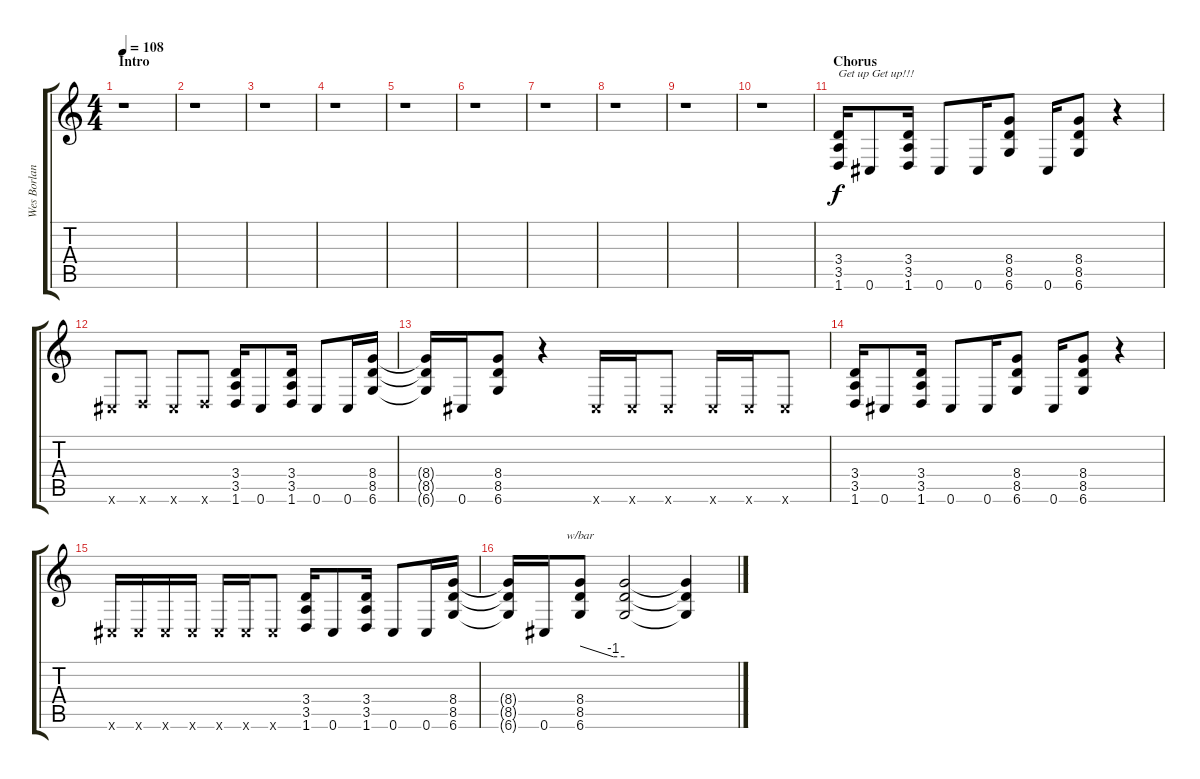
\track ("Wes Borland - Distortion Guitar" "Wes Borlan") {instrument distortionguitar}
\staff {score tabs}
\tuning (Db4 Ab3 E3 B2 Gb2 Db2) {hide}
\ts (4 4)
\section ("" "Intro")
\tempo 108
\clef g2
\ks c
r.1{dy f instrument distortionguitar} |
r.1 |
r.1 |
r.1 |
r.1 |
r.1 |
r.1 |
r.1 |
r.1 |
r.1 |
\section ("" "Chorus")
(3.4 3.5 1.6).16{txt "Get up Get up!!!"} 0.6.8 (3.4 3.5 1.6).16 0.6.8 0.6.16 (8.4 8.5 6.6).8 0.6.16 (8.4 8.5 6.6).8 r.4 |
0.6{x}.8 1.6{x}.8 0.6{x}.8 1.6{x}.8 (3.4 3.5 1.6).16 0.6.8 (3.4 3.5 1.6).16 0.6.8 0.6.16 (8.4 8.5 6.6).16 |
(8.4{t} 8.5{t} 6.6{t}).16 0.6.16 (8.4 8.5 6.6).8 r.4 0.6{x}.16 0.6{x}.16 0.6{x}.8 0.6{x}.16 0.6{x}.16 0.6{x}.8 |
(3.4 3.5 1.6).16 0.6.8 (3.4 3.5 1.6).16 0.6.8 0.6.16 (8.4 8.5 6.6).8 0.6.16 (8.4 8.5 6.6).8 r.4 |
0.6{x}.16 0.6{x}.16 0.6{x}.16 0.6{x}.16 0.6{x}.16 0.6{x}.16 0.6{x}.8 (3.4 3.5 1.6).16 0.6.8 (3.4 3.5 1.6).16 0.6.8 0.6.16 (8.4 8.5 6.6).16 |
(8.4{t} 8.5{t} 6.6{t}).16 0.6.16 (8.4 8.5 6.6).8{tbe (custom default 0 0 45 -4 60 -4) volume 6} (8.4{t} 8.5{t} 6.6{t}).2 (8.4{t} 8.5{t} 6.6{t}).4
